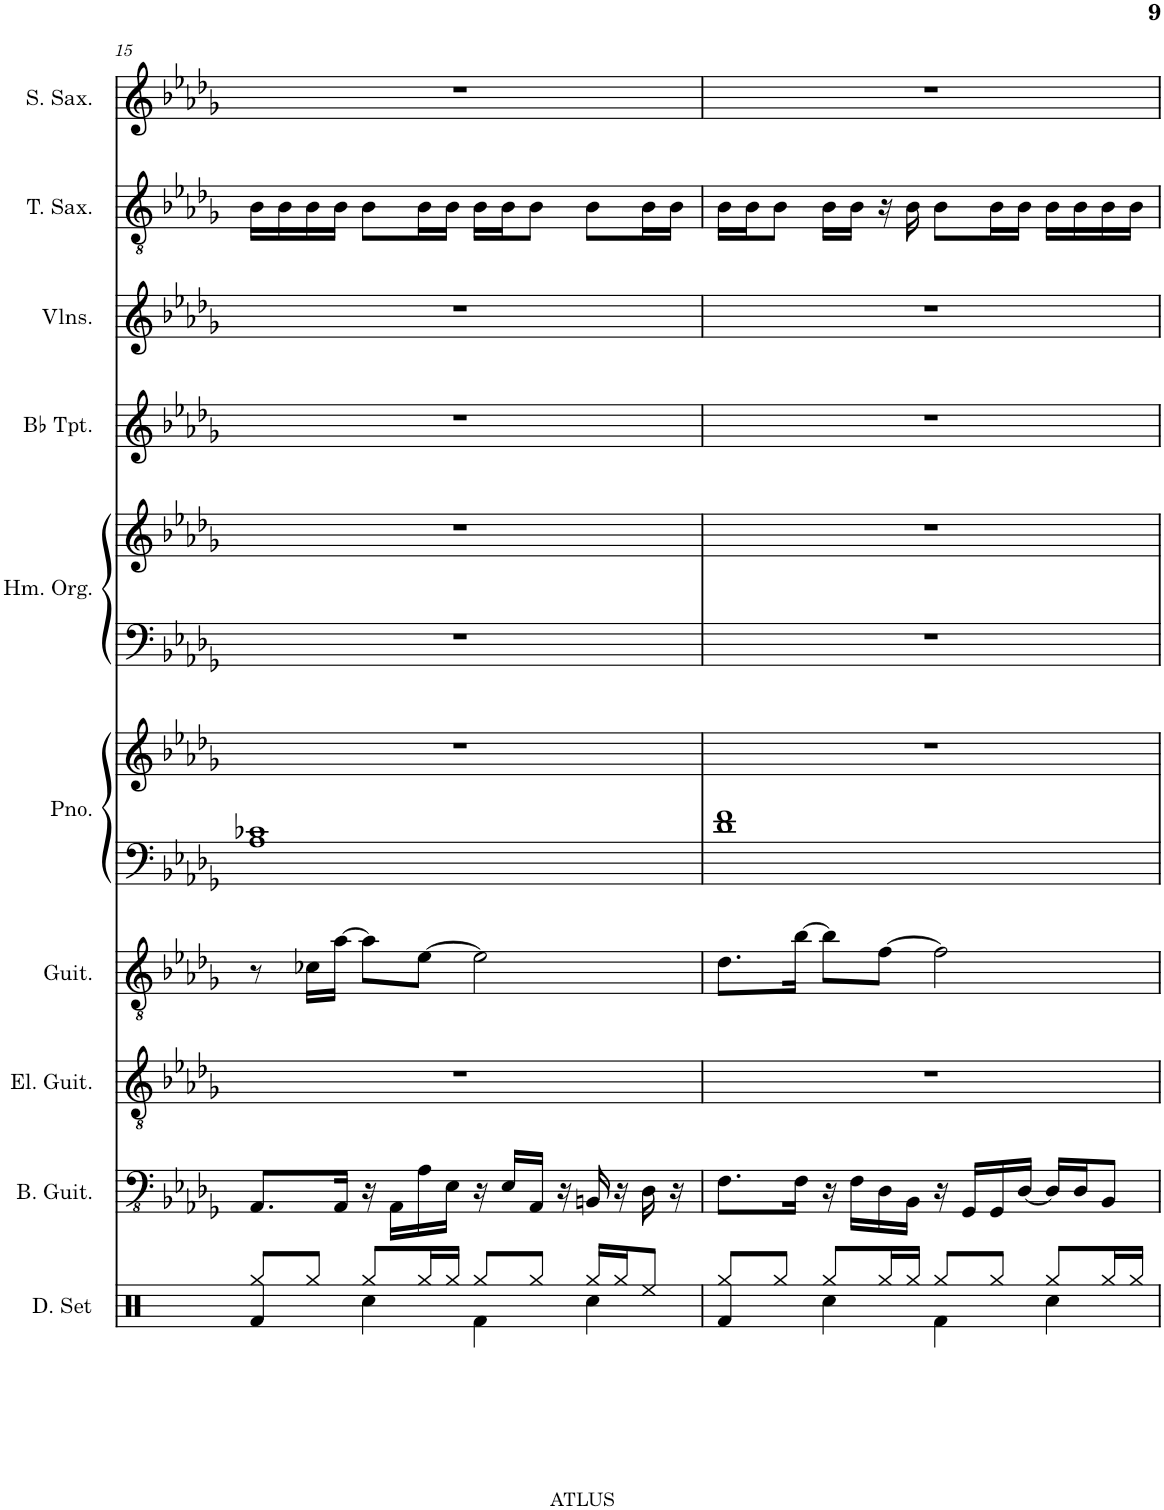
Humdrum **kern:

**kern	**kern	**kern	**kern	**kern	**kern	**kern	**kern	**kern	**kern	**kern	**kern
*part10	*part9	*part8	*part7	*part6	*part6	*part5	*part5	*part4	*part3	*part2	*part1
*staff12	*staff11	*staff10	*staff9	*staff8	*staff7	*staff6	*staff5	*staff4	*staff3	*staff2	*staff1
*I"Drumset	*I"Bass Guitar	*I"Electric Guitar	*I"Acoustic Guitar	*I"Piano	*	*I"Hammond Organ	*	*I"Bb Trumpet	*I"Violins	*I"Tenor Saxophone	*I"Soprano Saxophone
*I'D. Set	*I'B. Guit.	*I'El. Guit.	*I'Guit.	*I'Pno.	*	*I'Hm. Org.	*	*I'Bb Tpt.	*I'Vlns.	*I'T. Sax.	*I'S. Sax.
!!LO:PB:g=z
*clefX	*clefFv4	*clefGv2	*clefGv2	*clefF4	*clefG2	*clefF4	*clefG2	*clefG2	*clefG2	*clefGv2	*clefG2
*	*	*	*	*	*	*	*	*ITrd1c2	*	*ITrd8c14	*ITrd1c2
*k[]	*k[b-e-a-d-g-]	*k[b-e-a-d-g-]	*k[b-e-a-d-g-]	*k[b-e-a-d-g-]	*k[b-e-a-d-g-]	*k[b-e-a-d-g-]	*k[b-e-a-d-g-]	*k[b-e-a-d-g-]	*k[b-e-a-d-g-]	*k[b-e-a-d-g-]	*k[b-e-a-d-g-]
*M4/4	*M4/4	*M4/4	*M4/4	*M4/4	*M4/4	*M4/4	*M4/4	*M4/4	*M4/4	*M4/4	*M4/4
=15	=15	=15	=15	=15	=15	=15	=15	=15	=15	=15	=15
*^	*	*	*	*	*	*	*	*	*	*	*
4Rf/	8Rgg/L	8.AAA-/L	1r	8r	1A- 1c-X	1r	1r	1r	1r	1r	16B-\LL	1r
.	.	.	.	.	.	.	.	.	.	.	16B-\	.
.	8Rgg/J	.	.	16c-X\LL	.	.	.	.	.	.	16B-\	.
.	.	16AAA-/Jk	.	[16a-\JJ	.	.	.	.	.	.	16B-\JJ	.
8Rgg/L	4Rcc\	16r	.	8a-\L]	.	.	.	.	.	.	8B-\L	.
.	.	16AAA-\LL	.	.	.	.	.	.	.	.	.	.
16Rgg/L	.	16AA-\	.	[8e-\J	.	.	.	.	.	.	16B-\L	.
16Rgg/JJ	.	16EE-\JJ	.	.	.	.	.	.	.	.	16B-\JJ	.
8Rgg/L	4Rf\	16r	.	2e-\]	.	.	.	.	.	.	16B-\LL	.
.	.	16EE-/LL	.	.	.	.	.	.	.	.	16B-\J	.
8Rgg/J	.	16AAA-/JJ	.	.	.	.	.	.	.	.	8B-\J	.
.	.	16r	.	.	.	.	.	.	.	.	.	.
16Rgg/LL	4Rcc\	16BBBn/	.	.	.	.	.	.	.	.	8B-\L	.
16Rgg/J	.	16r	.	.	.	.	.	.	.	.	.	.
8Ree/J	.	16DD-\	.	.	.	.	.	.	.	.	16B-\L	.
.	.	16r	.	.	.	.	.	.	.	.	16B-\JJ	.
=16	=16	=16	=16	=16	=16	=16	=16	=16	=16	=16	=16	=16
4Rf/	8Rgg/L	8.FF\L	1r	8.d-\L	1d- 1f	1r	1r	1r	1r	1r	16B-\LL	1r
.	.	.	.	.	.	.	.	.	.	.	16B-\J	.
.	8Rgg/J	.	.	.	.	.	.	.	.	.	8B-\J	.
.	.	16FF\Jk	.	[16b-\Jk	.	.	.	.	.	.	.	.
8Rgg/L	4Rcc\	16r	.	8b-\L]	.	.	.	.	.	.	16B-\LL	.
.	.	16FF\LL	.	.	.	.	.	.	.	.	16B-\JJ	.
16Rgg/L	.	16DD-\	.	[8f\J	.	.	.	.	.	.	16r	.
16Rgg/JJ	.	16BBB-\JJ	.	.	.	.	.	.	.	.	16B-\	.
8Rgg/L	4Rf\	16r	.	2f\]	.	.	.	.	.	.	8B-\L	.
.	.	16GGG-/LL	.	.	.	.	.	.	.	.	.	.
8Rgg/J	.	16GGG-/	.	.	.	.	.	.	.	.	16B-\L	.
.	.	[16DD-/JJ	.	.	.	.	.	.	.	.	16B-\JJ	.
8Rgg/L	4Rcc\	16DD-/LL]	.	.	.	.	.	.	.	.	16B-\LL	.
.	.	16DD-/J	.	.	.	.	.	.	.	.	16B-\	.
16Rgg/L	.	8BBB-/J	.	.	.	.	.	.	.	.	16B-\	.
16Rgg/JJ	.	.	.	.	.	.	.	.	.	.	16B-\JJ	.
*v	*v	*	*	*	*	*	*	*	*	*	*	*
=	=	=	=	=	=	=	=	=	=	=	=
*-	*-	*-	*-	*-	*-	*-	*-	*-	*-	*-	*-
